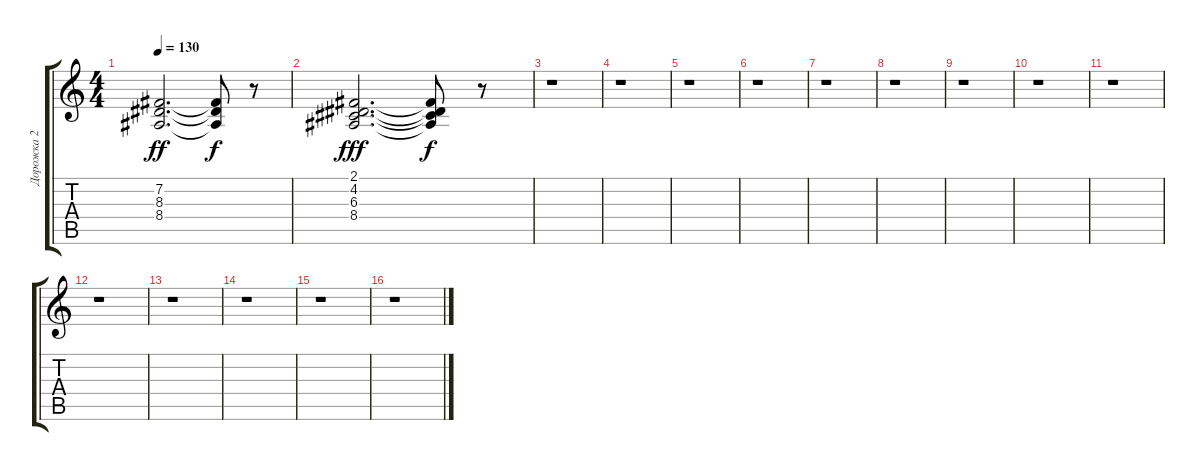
\track ("Дорожка 2" "Дорожка 2") {instrument electricpiano1}
\staff {score tabs}
\tuning (E4 B3 G3 D3 A2 E2) {hide}
\ts (4 4)
\tempo 130
\clef g2
\ks c
(7.2 8.3 8.4).2{d dy ff} (7.2{t} 8.3{t} 8.4{t}).8{dy f} r.8 |
(2.1 4.2 6.3 8.4).2{d dy fff} (2.1{t} 4.2{t} 6.3{t} 8.4{t}).8{dy f} r.8 |
r.1 |
r.1 |
r.1 |
r.1 |
r.1 |
r.1 |
r.1 |
r.1 |
r.1 |
r.1 |
r.1 |
r.1 |
r.1 |
r.1
